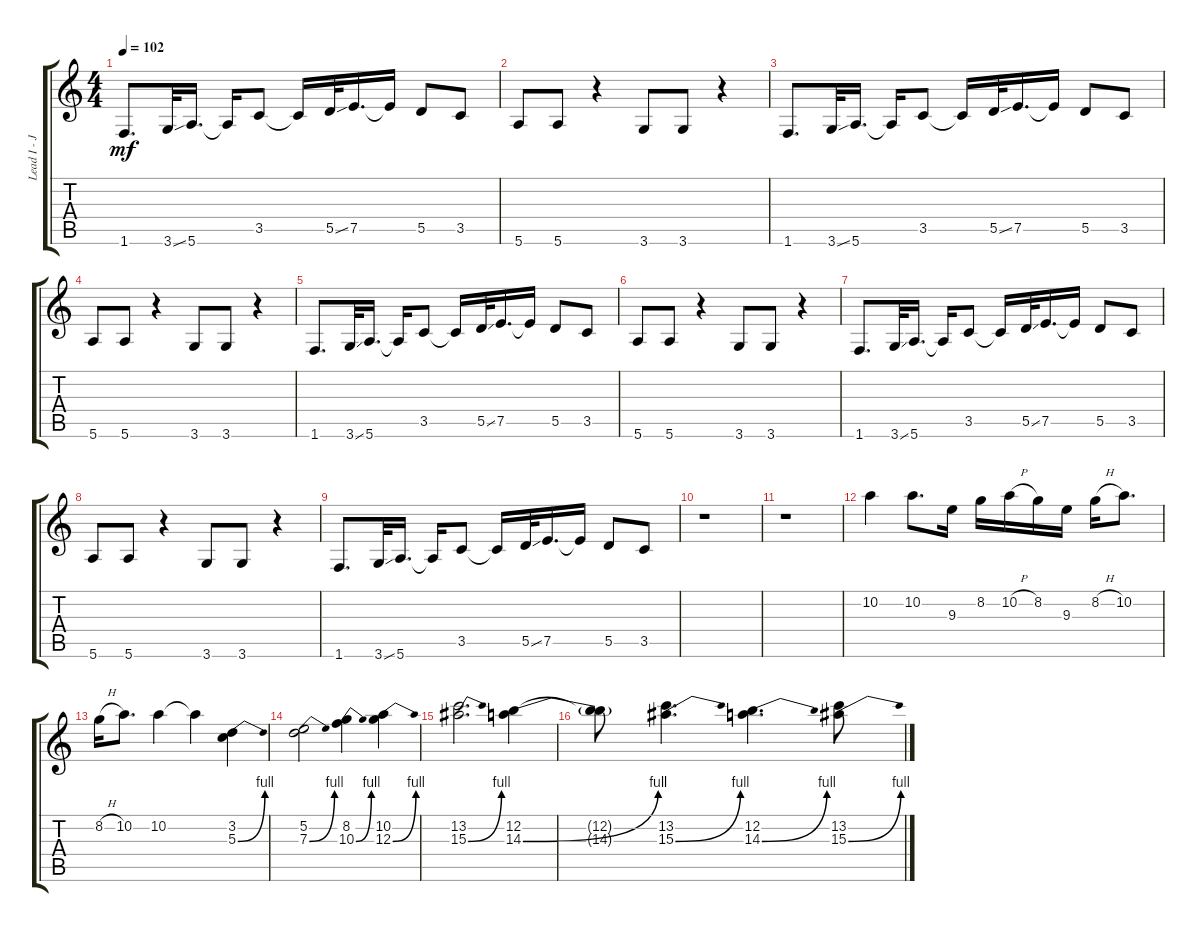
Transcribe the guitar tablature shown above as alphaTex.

\track ("Lead I - J. Page" "Lead I - J") {instrument overdrivenguitar}
\staff {score tabs}
\tuning (E4 B3 G3 D3 A2 E2) {hide}
\ts (4 4)
\tempo 102
\clef g2
\ks c
1.6.8{d dy mf} 3.6{ss}.32 5.6.16{d} 5.6{t}.16 3.5.8 3.5{t}.16 5.5{ss}.32 7.5.16{d} 7.5{t}.16 5.5.8 3.5.8 |
5.6.8 5.6.8 r.4 3.6.8 3.6.8 r.4 |
1.6.8{d} 3.6{ss}.32 5.6.16{d} 5.6{t}.16 3.5.8 3.5{t}.16 5.5{ss}.32 7.5.16{d} 7.5{t}.16 5.5.8 3.5.8 |
5.6.8 5.6.8 r.4 3.6.8 3.6.8 r.4 |
1.6.8{d} 3.6{ss}.32 5.6.16{d} 5.6{t}.16 3.5.8 3.5{t}.16 5.5{ss}.32 7.5.16{d} 7.5{t}.16 5.5.8 3.5.8 |
5.6.8 5.6.8 r.4 3.6.8 3.6.8 r.4 |
1.6.8{d} 3.6{ss}.32 5.6.16{d} 5.6{t}.16 3.5.8 3.5{t}.16 5.5{ss}.32 7.5.16{d} 7.5{t}.16 5.5.8 3.5.8 |
5.6.8 5.6.8 r.4 3.6.8 3.6.8 r.4 |
1.6.8{d} 3.6{ss}.32 5.6.16{d} 5.6{t}.16 3.5.8 3.5{t}.16 5.5{ss}.32 7.5.16{d} 7.5{t}.16 5.5.8 3.5.8 |
r.1 |
r.1 |
10.2.4 10.2.8{d} 9.3.16 8.2.16 10.2{h}.16 8.2.16 9.3.16 8.2{h}.16 10.2.8{d} |
8.2{h}.16 10.2.8{d} 10.2.4 10.2{t}.4 (3.2 5.3{be (bend 0 0 60 4)}).4 |
(5.2 7.3{be (bend 0 0 60 4)}).2 (8.2 10.3{be (bend 0 0 60 4)}).4 (10.2 12.3{be (bend 0 0 60 4)}).4 |
(13.2 15.3{be (bend 0 0 60 4)}).2{d} (12.2 14.3{be (bend 0 0 60 4)}).4 |
(12.2{t} 14.3{t}).8 (13.2 15.3{be (bend 0 0 60 4)}).4{d} (12.2 14.3{be (bend 0 0 60 4)}).4{d} (13.2 15.3{be (bend 0 0 60 4)}).8
